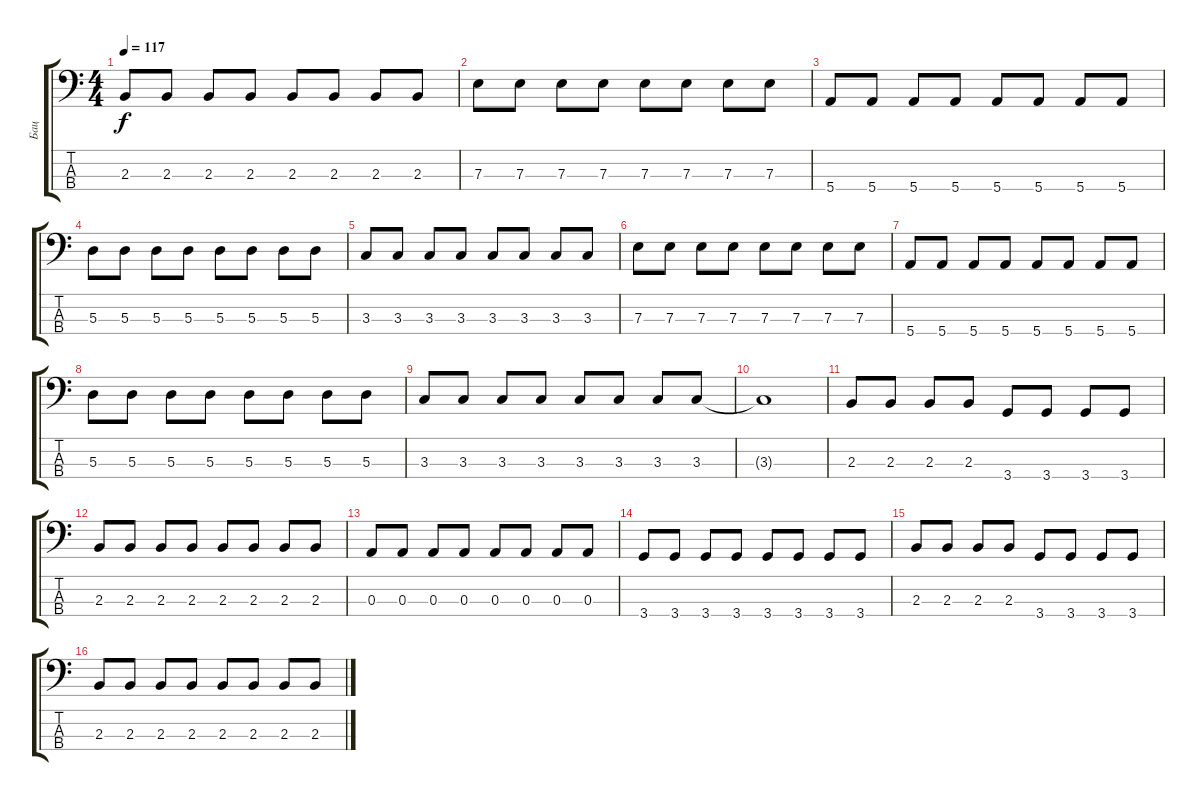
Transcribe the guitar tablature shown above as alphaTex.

\track ("Бац" "Бац") {instrument electricbassfinger}
\staff {score tabs}
\tuning (G2 D2 A1 E1) {hide}
\ts (4 4)
\tempo 117
\clef f4
\ks c
2.3.8{dy f} 2.3.8 2.3.8 2.3.8 2.3.8 2.3.8 2.3.8 2.3.8 |
7.3.8 7.3.8 7.3.8 7.3.8 7.3.8 7.3.8 7.3.8 7.3.8 |
5.4.8 5.4.8 5.4.8 5.4.8 5.4.8 5.4.8 5.4.8 5.4.8 |
5.3.8 5.3.8 5.3.8 5.3.8 5.3.8 5.3.8 5.3.8 5.3.8 |
3.3.8 3.3.8 3.3.8 3.3.8 3.3.8 3.3.8 3.3.8 3.3.8 |
7.3.8 7.3.8 7.3.8 7.3.8 7.3.8 7.3.8 7.3.8 7.3.8 |
5.4.8 5.4.8 5.4.8 5.4.8 5.4.8 5.4.8 5.4.8 5.4.8 |
5.3.8 5.3.8 5.3.8 5.3.8 5.3.8 5.3.8 5.3.8 5.3.8 |
3.3.8 3.3.8 3.3.8 3.3.8 3.3.8 3.3.8 3.3.8 3.3.8 |
3.3{t}.1 |
2.3.8 2.3.8 2.3.8 2.3.8 3.4.8 3.4.8 3.4.8 3.4.8 |
2.3.8 2.3.8 2.3.8 2.3.8 2.3.8 2.3.8 2.3.8 2.3.8 |
0.3.8 0.3.8 0.3.8 0.3.8 0.3.8 0.3.8 0.3.8 0.3.8 |
3.4.8 3.4.8 3.4.8 3.4.8 3.4.8 3.4.8 3.4.8 3.4.8 |
2.3.8 2.3.8 2.3.8 2.3.8 3.4.8 3.4.8 3.4.8 3.4.8 |
2.3.8 2.3.8 2.3.8 2.3.8 2.3.8 2.3.8 2.3.8 2.3.8
